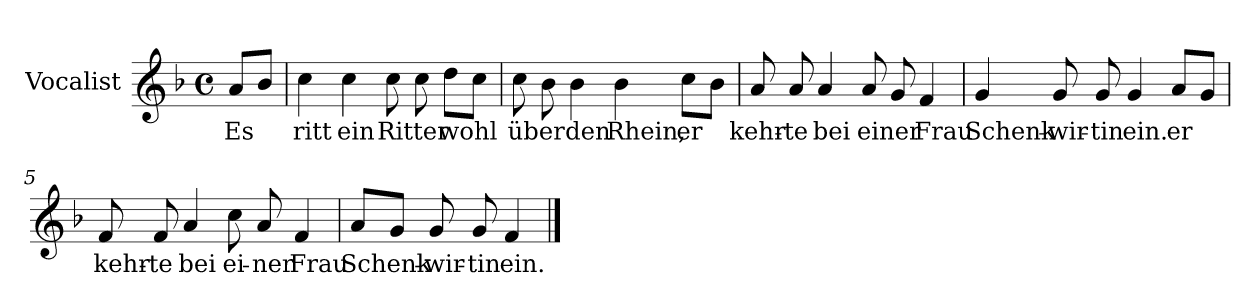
**kern	**text
*part1	*part1
*staff1	*staff1
*I"Vocalist	*
*k[b-]	*
*F:	*
*M4/4	*
*met(c)	*
=	=
8aL	Es
8b-J	.
=1	=1
4cc	ritt
4cc	ein
8cc	Ritter
8cc	.
8ddL	wohl
8ccJ	.
=2	=2
8cc	über
8b-	.
4b-	den
4b-	Rhein,
8ccL	er
8b-J	.
=3	=3
8a	kehr-
8a	-te
4a	bei
8a	einer
8g	.
4f	Frau
=4	=4
4g	Schenk-
8g	-wir-
8g	-tin
4g	ein.
8aL	er
8gJ	.
=5	=5
8f	kehr-
8f	-te
4a	bei
8cc	ei-
8a	-ner
4f	Frau
=6	=6
8aL	Schenk-
8gJ	.
8g	-wir-
8g	-tin
4f	ein.
==	==
*-	*-
